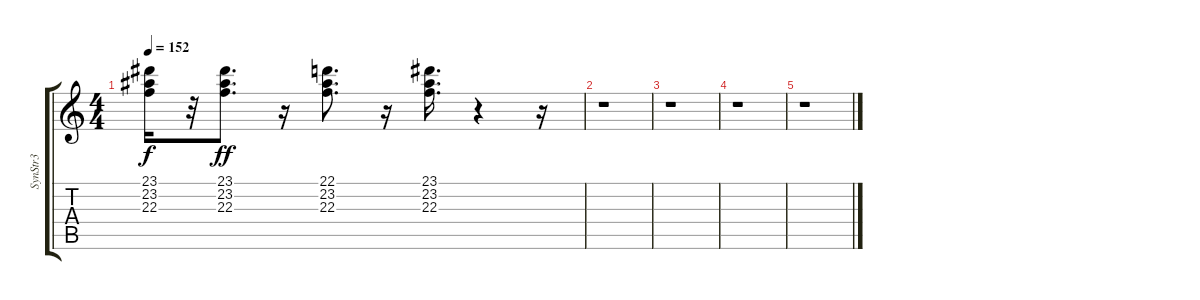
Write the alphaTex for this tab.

\track ("SynStr3 " "SynStr3 ") {instrument synthstrings1}
\staff {score tabs}
\tuning (E4 B3 G3 D3 A2 E2) {hide}
\ts (4 4)
\tempo 152
\clef g2
\ks c
(23.1{t} 23.2{t} 22.3{t}).16{dy f} r.32 (23.1 23.2 22.3).8{d dy ff} r.16 (22.1 23.2 22.3).8{d} r.16 (23.1 23.2 22.3).16{d} r.4 r.16 |
r.1 |
r.1 |
r.1 |
r.1
